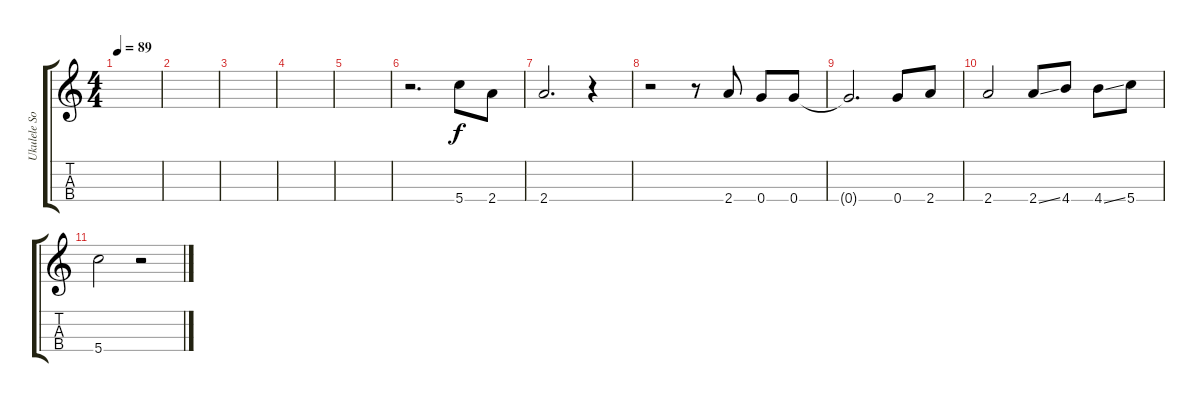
\track ("Ukulele Solo" "Ukulele So") {instrument shamisen}
\staff {score tabs}
\tuning (A4 E4 C4 G4) {hide}
\ts (4 4)
\tempo 89
\clef g2
\ks c
|
|
|
|
|
r.2{d} 5.4.8 2.4.8 |
2.4.2{d} r.4 |
r.2 r.8 2.4.8 0.4.8 0.4.8 |
0.4{t}.2{d} 0.4.8 2.4.8 |
2.4.2 2.4{ss}.8 4.4.8 4.4{ss}.8 5.4.8 |
5.4.2 r.2
